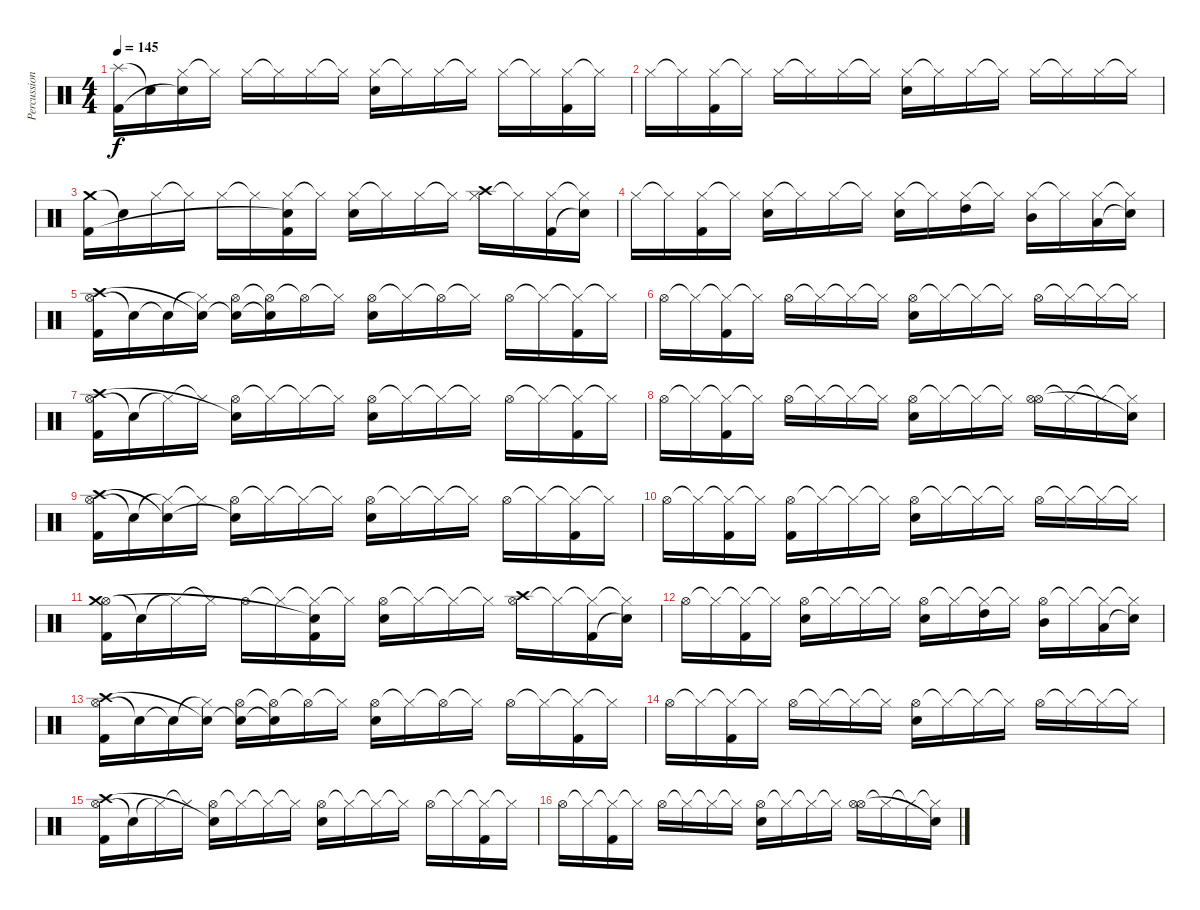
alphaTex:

\track ("Percussions" "Percussion") {instrument percussion}
\staff {score}
\articulation defaults
\ts (4 4)
\tempo 145
\clef neutral
\ks c
("Splash (hit)" "Kick (hit) 2").16{dy f} "Snare (hit)"{t}.16 ("Hi-Hat (closed)" "Snare (hit)"{t}).16 "Hi-Hat (closed)"{t}.16 "Hi-Hat (closed)".16 "Hi-Hat (closed)"{t}.16 "Hi-Hat (closed)".16 "Hi-Hat (closed)"{t}.16 ("Hi-Hat (closed)" "Snare (hit) 2").16 "Hi-Hat (closed)"{t}.16 "Hi-Hat (closed)".16 "Hi-Hat (closed)"{t}.16 "Hi-Hat (closed)".16 "Hi-Hat (closed)"{t}.16 ("Hi-Hat (closed)" "Kick (hit) 2").16 "Hi-Hat (closed)"{t}.16 |
"Hi-Hat (closed)".16 "Hi-Hat (closed)"{t}.16 ("Hi-Hat (closed)" "Kick (hit) 2").16 "Hi-Hat (closed)"{t}.16 "Hi-Hat (closed)".16 "Hi-Hat (closed)"{t}.16 "Hi-Hat (closed)".16 "Hi-Hat (closed)"{t}.16 ("Hi-Hat (closed)" "Snare (hit) 2").16 "Hi-Hat (closed)"{t}.16 "Hi-Hat (closed)".16 "Hi-Hat (closed)"{t}.16 "Hi-Hat (closed)".16 "Hi-Hat (closed)"{t}.16 "Hi-Hat (closed)".16 "Hi-Hat (closed)"{t}.16 |
("Crash medium (hit)" "Kick (hit) 2").16 "Snare (hit)"{t}.16 "Hi-Hat (closed)".16 "Hi-Hat (closed)"{t}.16 "Hi-Hat (closed)".16 "Hi-Hat (closed)"{t}.16 ("Hi-Hat (closed)" "Snare (hit)"{t} "Kick (hit) 2").16 "Hi-Hat (closed)"{t}.16 ("Hi-Hat (closed)" "Snare (hit) 2").16 "Hi-Hat (closed)"{t}.16 "Hi-Hat (closed)".16 "Hi-Hat (closed)"{t}.16 ("Hi-Hat (closed)" "Crash high (hit)").16 "Hi-Hat (closed)"{t}.16 ("Hi-Hat (closed)" "Kick (hit) 2").16 ("Hi-Hat (closed)"{t} "Snare (hit)"{t}).16 |
"Hi-Hat (closed)".16 "Hi-Hat (closed)"{t}.16 ("Hi-Hat (closed)" "Kick (hit) 2").16 "Hi-Hat (closed)"{t}.16 ("Hi-Hat (closed)" "Snare (hit) 2").16 "Hi-Hat (closed)"{t}.16 "Hi-Hat (closed)".16 "Hi-Hat (closed)"{t}.16 ("Hi-Hat (closed)" "Snare (hit) 2").16 "Hi-Hat (closed)"{t}.16 ("Hi-Hat (closed)" "High Tom (hit)").16 "Hi-Hat (closed)"{t}.16 ("Hi-Hat (closed)" "Mid Tom (hit)").16 "Hi-Hat (closed)"{t}.16 ("Hi-Hat (closed)" "Low Tom (hit)").16 ("Hi-Hat (closed)"{t} "Snare (hit)"{t}).16 |
("Hi-Hat (open)" "Crash high (hit)" "Kick (hit) 2").16{volume 16} "Snare (hit)"{t}.16 "Snare (hit)"{t}.16 ("Hi-Hat (closed)"{t} "Snare (hit)"{t}).16 ("Hi-Hat (open)" "Snare (hit)"{t}).16 ("Hi-Hat (open)"{t} "Snare (hit)"{t}).16 "Hi-Hat (open)"{t}.16 "Hi-Hat (closed)"{t}.16 ("Hi-Hat (open)" "Snare (hit) 2").16 "Hi-Hat (closed)"{t}.16 "Hi-Hat (open)"{t}.16 "Hi-Hat (closed)"{t}.16 "Hi-Hat (open)".16 "Hi-Hat (closed)"{t}.16 ("Hi-Hat (closed)"{t} "Kick (hit) 2").16 "Hi-Hat (closed)"{t}.16 |
"Hi-Hat (open)".16 "Hi-Hat (closed)"{t}.16 ("Hi-Hat (closed)"{t} "Kick (hit) 2").16 "Hi-Hat (closed)"{t}.16 "Hi-Hat (open)".16 "Hi-Hat (closed)"{t}.16 "Hi-Hat (closed)"{t}.16 "Hi-Hat (closed)"{t}.16 ("Hi-Hat (open)" "Snare (hit) 2").16 "Hi-Hat (closed)"{t}.16 "Hi-Hat (closed)"{t}.16 "Hi-Hat (closed)"{t}.16 "Hi-Hat (open)".16 "Hi-Hat (closed)"{t}.16 "Hi-Hat (closed)"{t}.16 "Hi-Hat (closed)"{t}.16 |
("Hi-Hat (open)" "Crash high (hit)" "Kick (hit) 2").16 "Snare (hit)"{t}.16 "Hi-Hat (closed)"{t}.16 "Hi-Hat (closed)"{t}.16 ("Hi-Hat (open)" "Snare (hit)"{t}).16 "Hi-Hat (closed)"{t}.16 "Hi-Hat (closed)"{t}.16 "Hi-Hat (closed)"{t}.16 ("Hi-Hat (open)" "Snare (hit) 2").16 "Hi-Hat (closed)"{t}.16 "Hi-Hat (closed)"{t}.16 "Hi-Hat (closed)"{t}.16 "Hi-Hat (open)".16 "Hi-Hat (closed)"{t}.16 ("Hi-Hat (closed)"{t} "Kick (hit) 2").16 "Hi-Hat (closed)"{t}.16 |
"Hi-Hat (open)".16 "Hi-Hat (closed)"{t}.16 ("Hi-Hat (closed)"{t} "Kick (hit) 2").16 "Hi-Hat (closed)"{t}.16 "Hi-Hat (open)".16 "Hi-Hat (closed)"{t}.16 "Hi-Hat (closed)"{t}.16 "Hi-Hat (closed)"{t}.16 ("Hi-Hat (open)" "Snare (hit) 2").16 "Hi-Hat (closed)"{t}.16 "Hi-Hat (closed)"{t}.16 "Hi-Hat (closed)"{t}.16 ("Hi-Hat (open)" "Hi-Hat (open)").16 "Hi-Hat (closed)"{t}.16 "Hi-Hat (closed)"{t}.16 ("Hi-Hat (closed)"{t} "Snare (hit)"{t}).16 |
("Hi-Hat (open)" "Crash high (hit)" "Kick (hit) 2").16 "Snare (hit)"{t}.16 ("Hi-Hat (closed)"{t} "Snare (hit)"{t}).16 "Hi-Hat (closed)"{t}.16 ("Hi-Hat (open)" "Snare (hit)"{t}).16 "Hi-Hat (closed)"{t}.16 "Hi-Hat (closed)"{t}.16 "Hi-Hat (closed)"{t}.16 ("Hi-Hat (open)" "Snare (hit) 2").16 "Hi-Hat (closed)"{t}.16 "Hi-Hat (closed)"{t}.16 "Hi-Hat (closed)"{t}.16 "Hi-Hat (open)".16 "Hi-Hat (closed)"{t}.16 ("Hi-Hat (closed)"{t} "Kick (hit) 2").16 "Hi-Hat (closed)"{t}.16 |
"Hi-Hat (open)".16 "Hi-Hat (closed)"{t}.16 ("Hi-Hat (closed)"{t} "Kick (hit) 2").16 "Hi-Hat (closed)"{t}.16 ("Hi-Hat (open)" "Kick (hit) 2").16 "Hi-Hat (closed)"{t}.16 "Hi-Hat (closed)"{t}.16 "Hi-Hat (closed)"{t}.16 ("Hi-Hat (open)" "Snare (hit) 2").16 "Hi-Hat (closed)"{t}.16 "Hi-Hat (closed)"{t}.16 "Hi-Hat (closed)"{t}.16 "Hi-Hat (open)".16 "Hi-Hat (closed)"{t}.16 "Hi-Hat (closed)"{t}.16 "Hi-Hat (closed)"{t}.16 |
("Hi-Hat (open)" "Crash medium (hit)" "Kick (hit) 2").16 "Snare (hit)"{t}.16 "Hi-Hat (closed)"{t}.16 "Hi-Hat (closed)"{t}.16 "Hi-Hat (open)".16 "Hi-Hat (closed)"{t}.16 ("Hi-Hat (closed)"{t} "Snare (hit)"{t} "Kick (hit) 2").16 "Hi-Hat (closed)"{t}.16 ("Hi-Hat (open)" "Snare (hit) 2").16 "Hi-Hat (closed)"{t}.16 "Hi-Hat (closed)"{t}.16 "Hi-Hat (closed)"{t}.16 ("Hi-Hat (open)" "Crash high (hit)").16 "Hi-Hat (closed)"{t}.16 ("Hi-Hat (closed)"{t} "Kick (hit) 2").16 ("Hi-Hat (closed)"{t} "Snare (hit)"{t}).16 |
"Hi-Hat (open)".16 "Hi-Hat (closed)"{t}.16 ("Hi-Hat (closed)"{t} "Kick (hit) 2").16 "Hi-Hat (closed)"{t}.16 ("Hi-Hat (open)" "Snare (hit) 2").16 "Hi-Hat (closed)"{t}.16 "Hi-Hat (closed)"{t}.16 "Hi-Hat (closed)"{t}.16 ("Hi-Hat (open)" "Snare (hit) 2").16 "Hi-Hat (closed)"{t}.16 ("Hi-Hat (closed)"{t} "High Tom (hit)").16 "Hi-Hat (closed)"{t}.16 ("Hi-Hat (open)" "Mid Tom (hit)").16 "Hi-Hat (closed)"{t}.16 ("Hi-Hat (closed)"{t} "Low Tom (hit)").16 ("Hi-Hat (closed)"{t} "Snare (hit)"{t}).16 |
("Hi-Hat (open)" "Crash high (hit)" "Kick (hit) 2").16 "Snare (hit)"{t}.16 "Snare (hit)"{t}.16 ("Hi-Hat (closed)"{t} "Snare (hit)"{t}).16 ("Hi-Hat (open)" "Snare (hit)"{t}).16 ("Hi-Hat (open)"{t} "Snare (hit)"{t}).16 "Hi-Hat (open)"{t}.16 "Hi-Hat (closed)"{t}.16 ("Hi-Hat (open)" "Snare (hit) 2").16 "Hi-Hat (closed)"{t}.16 "Hi-Hat (open)"{t}.16 "Hi-Hat (closed)"{t}.16 "Hi-Hat (open)".16 "Hi-Hat (closed)"{t}.16 ("Hi-Hat (closed)"{t} "Kick (hit) 2").16 "Hi-Hat (closed)"{t}.16 |
"Hi-Hat (open)".16 "Hi-Hat (closed)"{t}.16 ("Hi-Hat (closed)"{t} "Kick (hit) 2").16 "Hi-Hat (closed)"{t}.16 "Hi-Hat (open)".16 "Hi-Hat (closed)"{t}.16 "Hi-Hat (closed)"{t}.16 "Hi-Hat (closed)"{t}.16 ("Hi-Hat (open)" "Snare (hit) 2").16 "Hi-Hat (closed)"{t}.16 "Hi-Hat (closed)"{t}.16 "Hi-Hat (closed)"{t}.16 "Hi-Hat (open)".16 "Hi-Hat (closed)"{t}.16 "Hi-Hat (closed)"{t}.16 "Hi-Hat (closed)"{t}.16 |
("Hi-Hat (open)" "Crash high (hit)" "Kick (hit) 2").16 "Snare (hit)"{t}.16 "Hi-Hat (closed)"{t}.16 "Hi-Hat (closed)"{t}.16 ("Hi-Hat (open)" "Snare (hit)"{t}).16 "Hi-Hat (closed)"{t}.16 "Hi-Hat (closed)"{t}.16 "Hi-Hat (closed)"{t}.16 ("Hi-Hat (open)" "Snare (hit) 2").16 "Hi-Hat (closed)"{t}.16 "Hi-Hat (closed)"{t}.16 "Hi-Hat (closed)"{t}.16 "Hi-Hat (open)".16 "Hi-Hat (closed)"{t}.16 ("Hi-Hat (closed)"{t} "Kick (hit) 2").16 "Hi-Hat (closed)"{t}.16 |
"Hi-Hat (open)".16 "Hi-Hat (closed)"{t}.16 ("Hi-Hat (closed)"{t} "Kick (hit) 2").16 "Hi-Hat (closed)"{t}.16 "Hi-Hat (open)".16 "Hi-Hat (closed)"{t}.16 "Hi-Hat (closed)"{t}.16 "Hi-Hat (closed)"{t}.16 ("Hi-Hat (open)" "Snare (hit) 2").16 "Hi-Hat (closed)"{t}.16 "Hi-Hat (closed)"{t}.16 "Hi-Hat (closed)"{t}.16 ("Hi-Hat (open)" "Hi-Hat (open)").16 "Hi-Hat (closed)"{t}.16 "Hi-Hat (closed)"{t}.16 ("Hi-Hat (closed)"{t} "Snare (hit)"{t}).16
